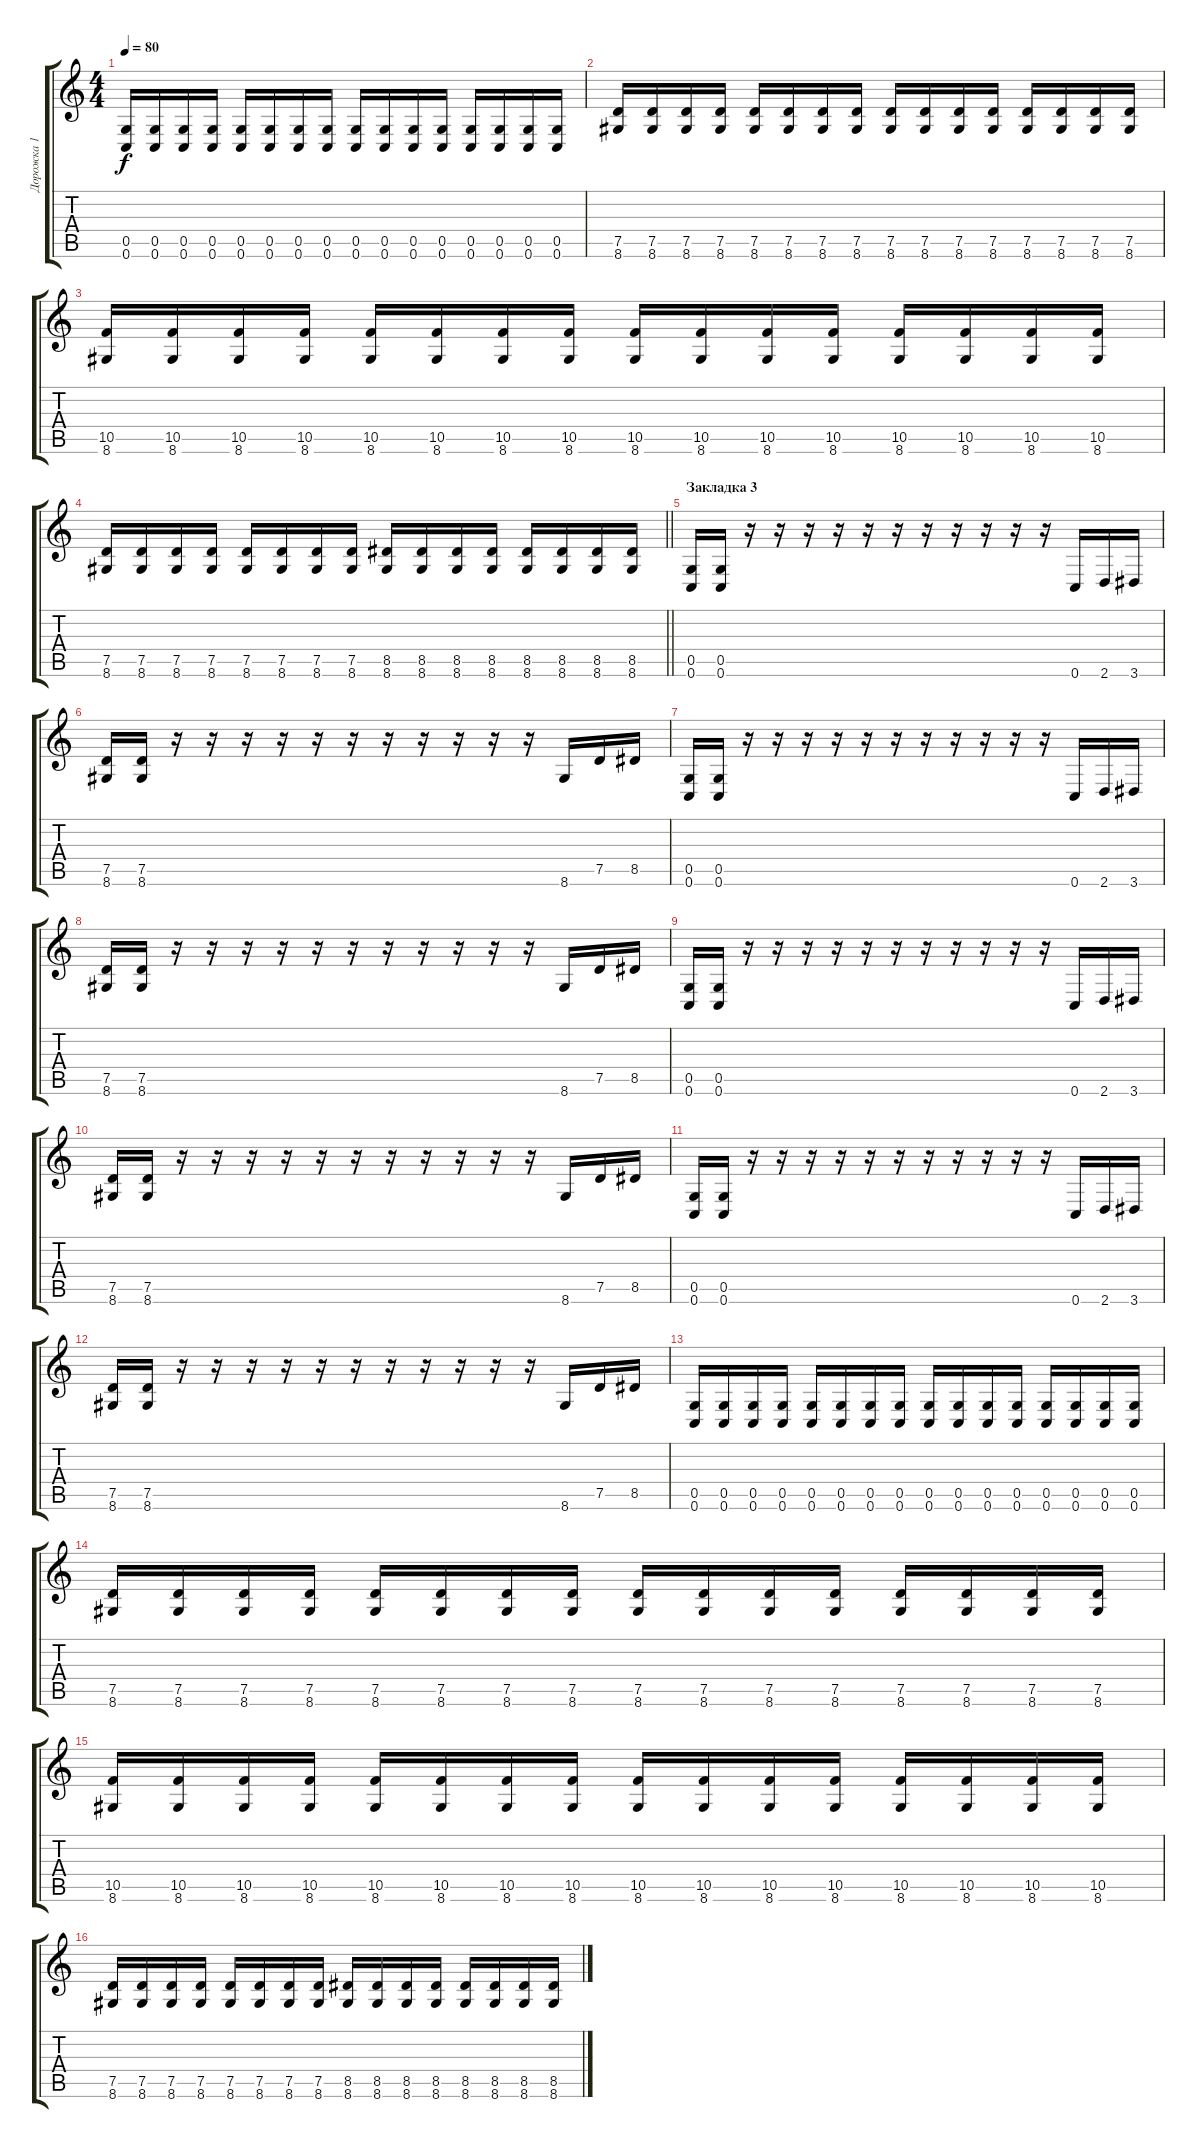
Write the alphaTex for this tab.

\track ("Дорожка 1" "Дорожка 1") {instrument acousticguitarsteel}
\staff {score tabs}
\tuning (D4 A3 F3 C3 G2 C2) {hide}
\ts (4 4)
\tempo 80
\clef g2
\ks c
(0.5 0.6).16{dy f} (0.5 0.6).16 (0.5 0.6).16 (0.5 0.6).16 (0.5 0.6).16 (0.5 0.6).16 (0.5 0.6).16 (0.5 0.6).16 (0.5 0.6).16 (0.5 0.6).16 (0.5 0.6).16 (0.5 0.6).16 (0.5 0.6).16 (0.5 0.6).16 (0.5 0.6).16 (0.5 0.6).16 |
(7.5 8.6).16 (7.5 8.6).16 (7.5 8.6).16 (7.5 8.6).16 (7.5 8.6).16 (7.5 8.6).16 (7.5 8.6).16 (7.5 8.6).16 (7.5 8.6).16 (7.5 8.6).16 (7.5 8.6).16 (7.5 8.6).16 (7.5 8.6).16 (7.5 8.6).16 (7.5 8.6).16 (7.5 8.6).16 |
(10.5 8.6).16 (10.5 8.6).16 (10.5 8.6).16 (10.5 8.6).16 (10.5 8.6).16 (10.5 8.6).16 (10.5 8.6).16 (10.5 8.6).16 (10.5 8.6).16 (10.5 8.6).16 (10.5 8.6).16 (10.5 8.6).16 (10.5 8.6).16 (10.5 8.6).16 (10.5 8.6).16 (10.5 8.6).16 |
\barLineRight lightlight
(7.5 8.6).16 (7.5 8.6).16 (7.5 8.6).16 (7.5 8.6).16 (7.5 8.6).16 (7.5 8.6).16 (7.5 8.6).16 (7.5 8.6).16 (8.5 8.6).16 (8.5 8.6).16 (8.5 8.6).16 (8.5 8.6).16 (8.5 8.6).16 (8.5 8.6).16 (8.5 8.6).16 (8.5 8.6).16 |
\section ("" "Закладка 3")
(0.5 0.6).16 (0.5 0.6).16 r.16 r.16 r.16 r.16 r.16 r.16 r.16 r.16 r.16 r.16 r.16 0.6.16 2.6.16 3.6.16 |
(7.5 8.6).16 (7.5 8.6).16 r.16 r.16 r.16 r.16 r.16 r.16 r.16 r.16 r.16 r.16 r.16 8.6.16 7.5.16 8.5.16 |
(0.5 0.6).16 (0.5 0.6).16 r.16 r.16 r.16 r.16 r.16 r.16 r.16 r.16 r.16 r.16 r.16 0.6.16 2.6.16 3.6.16 |
(7.5 8.6).16 (7.5 8.6).16 r.16 r.16 r.16 r.16 r.16 r.16 r.16 r.16 r.16 r.16 r.16 8.6.16 7.5.16 8.5.16 |
(0.5 0.6).16 (0.5 0.6).16 r.16 r.16 r.16 r.16 r.16 r.16 r.16 r.16 r.16 r.16 r.16 0.6.16 2.6.16 3.6.16 |
(7.5 8.6).16 (7.5 8.6).16 r.16 r.16 r.16 r.16 r.16 r.16 r.16 r.16 r.16 r.16 r.16 8.6.16 7.5.16 8.5.16 |
(0.5 0.6).16 (0.5 0.6).16 r.16 r.16 r.16 r.16 r.16 r.16 r.16 r.16 r.16 r.16 r.16 0.6.16 2.6.16 3.6.16 |
(7.5 8.6).16 (7.5 8.6).16 r.16 r.16 r.16 r.16 r.16 r.16 r.16 r.16 r.16 r.16 r.16 8.6.16 7.5.16 8.5.16 |
(0.5 0.6).16 (0.5 0.6).16 (0.5 0.6).16 (0.5 0.6).16 (0.5 0.6).16 (0.5 0.6).16 (0.5 0.6).16 (0.5 0.6).16 (0.5 0.6).16 (0.5 0.6).16 (0.5 0.6).16 (0.5 0.6).16 (0.5 0.6).16 (0.5 0.6).16 (0.5 0.6).16 (0.5 0.6).16 |
(7.5 8.6).16 (7.5 8.6).16 (7.5 8.6).16 (7.5 8.6).16 (7.5 8.6).16 (7.5 8.6).16 (7.5 8.6).16 (7.5 8.6).16 (7.5 8.6).16 (7.5 8.6).16 (7.5 8.6).16 (7.5 8.6).16 (7.5 8.6).16 (7.5 8.6).16 (7.5 8.6).16 (7.5 8.6).16 |
(10.5 8.6).16 (10.5 8.6).16 (10.5 8.6).16 (10.5 8.6).16 (10.5 8.6).16 (10.5 8.6).16 (10.5 8.6).16 (10.5 8.6).16 (10.5 8.6).16 (10.5 8.6).16 (10.5 8.6).16 (10.5 8.6).16 (10.5 8.6).16 (10.5 8.6).16 (10.5 8.6).16 (10.5 8.6).16 |
(7.5 8.6).16 (7.5 8.6).16 (7.5 8.6).16 (7.5 8.6).16 (7.5 8.6).16 (7.5 8.6).16 (7.5 8.6).16 (7.5 8.6).16 (8.5 8.6).16 (8.5 8.6).16 (8.5 8.6).16 (8.5 8.6).16 (8.5 8.6).16 (8.5 8.6).16 (8.5 8.6).16 (8.5 8.6).16
